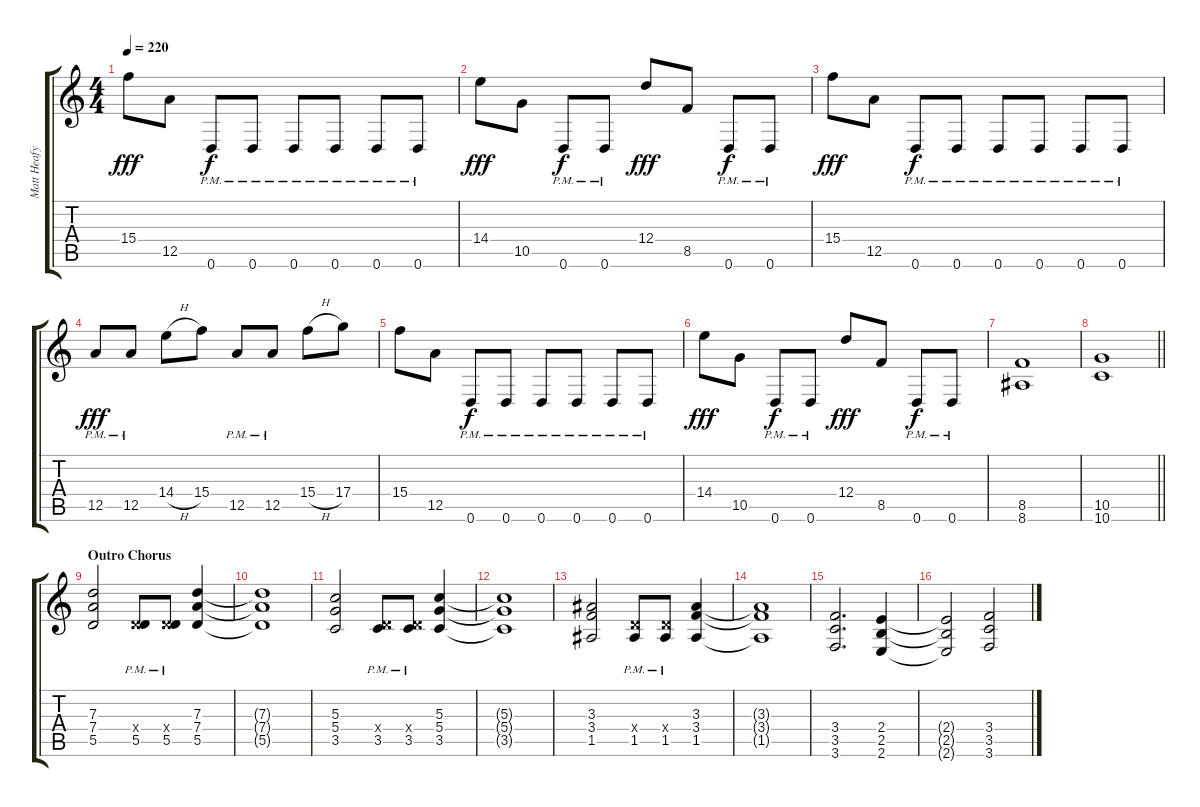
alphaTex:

\track ("Matt Heafy" "Matt Heafy") {instrument distortionguitar}
\staff {score tabs}
\tuning (E4 B3 G3 D3 A2 D2) {hide}
\ts (4 4)
\tempo 220
\clef g2
\ks c
15.4.8{dy fff balance 0} 12.5.8 0.6{pm}.8{dy f} 0.6{pm}.8 0.6{pm}.8 0.6{pm}.8 0.6{pm}.8 0.6{pm}.8 |
14.4.8{dy fff} 10.5.8 0.6{pm}.8{dy f} 0.6{pm}.8 12.4.8{dy fff} 8.5.8 0.6{pm}.8{dy f} 0.6{pm}.8 |
15.4.8{dy fff} 12.5.8 0.6{pm}.8{dy f} 0.6{pm}.8 0.6{pm}.8 0.6{pm}.8 0.6{pm}.8 0.6{pm}.8 |
12.5{pm}.8{dy fff} 12.5{pm}.8 14.4{h}.8 15.4.8 12.5{pm}.8 12.5{pm}.8 15.4{h}.8 17.4.8 |
15.4.8 12.5.8 0.6{pm}.8{dy f} 0.6{pm}.8 0.6{pm}.8 0.6{pm}.8 0.6{pm}.8 0.6{pm}.8 |
14.4.8{dy fff} 10.5.8 0.6{pm}.8{dy f} 0.6{pm}.8 12.4.8{dy fff} 8.5.8 0.6{pm}.8{dy f} 0.6{pm}.8 |
(8.5 8.6).1 |
\barLineRight lightlight
(10.5 10.6).1 |
\section ("" "Outro Chorus")
(7.3 7.4 5.5).2 (0.4{x} 5.5{pm}).8 (0.4{x} 5.5{pm}).8 (7.3 7.4 5.5).4 |
(7.3{t} 7.4{t} 5.5{t}).1 |
(5.3 5.4 3.5).2 (0.4{x} 3.5{pm}).8 (0.4{x} 3.5{pm}).8 (5.3 5.4 3.5).4 |
(5.3{t} 5.4{t} 3.5{t}).1 |
(3.3 3.4 1.5).2 (0.4{x} 1.5{pm}).8 (0.4{x} 1.5{pm}).8 (3.3 3.4 1.5).4 |
(3.3{t} 3.4{t} 1.5{t}).1 |
(3.4 3.5 3.6).2{d} (2.4 2.5 2.6).4 |
(2.4{t} 2.5{t} 2.6{t}).2 (3.4 3.5 3.6).2
